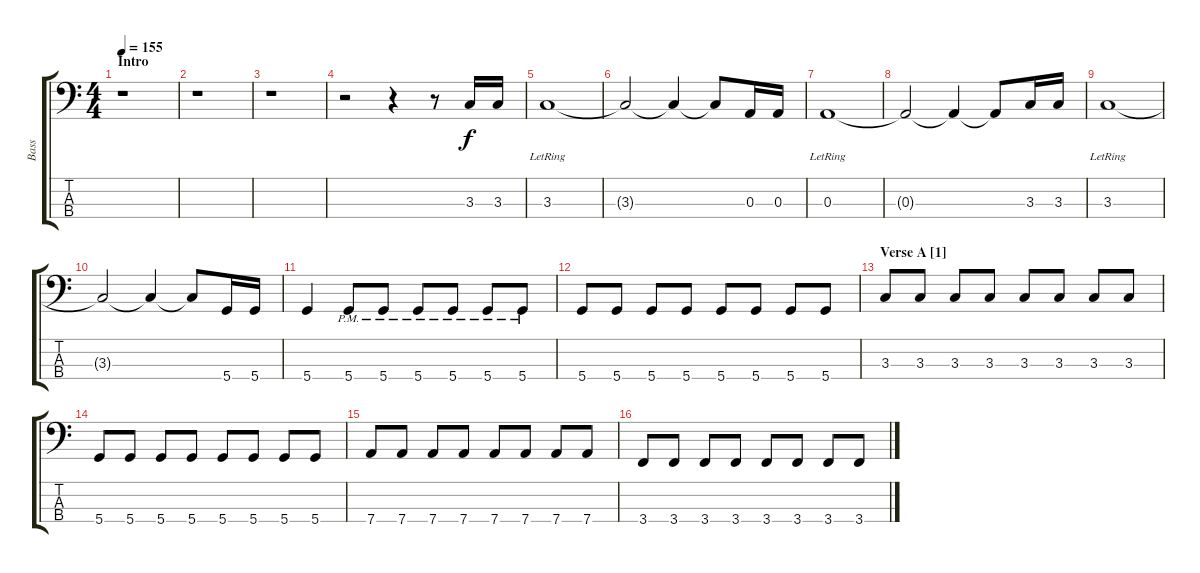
\track ("Bass" "Bass") {instrument electricbasspick}
\staff {score tabs}
\tuning (G2 D2 A1 D1) {hide}
\ts (4 4)
\section ("" "Intro")
\tempo 155
\clef f4
\ks c
r.1{dy f instrument electricbasspick} |
r.1 |
r.1 |
r.2 r.4 r.8 3.3.16 3.3.16 |
3.3{lr}.1 |
3.3{t}.2 3.3{t}.4 3.3{t}.8 0.3.16 0.3.16 |
0.3{lr}.1 |
0.3{t}.2 0.3{t}.4 0.3{t}.8 3.3.16 3.3.16 |
3.3{lr}.1 |
3.3{t}.2 3.3{t}.4 3.3{t}.8 5.4.16 5.4.16 |
5.4.4 5.4{pm}.8 5.4{pm}.8 5.4{pm}.8 5.4{pm}.8 5.4{pm}.8 5.4{pm}.8 |
5.4.8 5.4.8 5.4.8 5.4.8 5.4.8 5.4.8 5.4.8 5.4.8 |
\section ("" "Verse A [1]")
3.3.8 3.3.8 3.3.8 3.3.8 3.3.8 3.3.8 3.3.8 3.3.8 |
5.4.8 5.4.8 5.4.8 5.4.8 5.4.8 5.4.8 5.4.8 5.4.8 |
7.4.8 7.4.8 7.4.8 7.4.8 7.4.8 7.4.8 7.4.8 7.4.8 |
3.4.8 3.4.8 3.4.8 3.4.8 3.4.8 3.4.8 3.4.8 3.4.8
